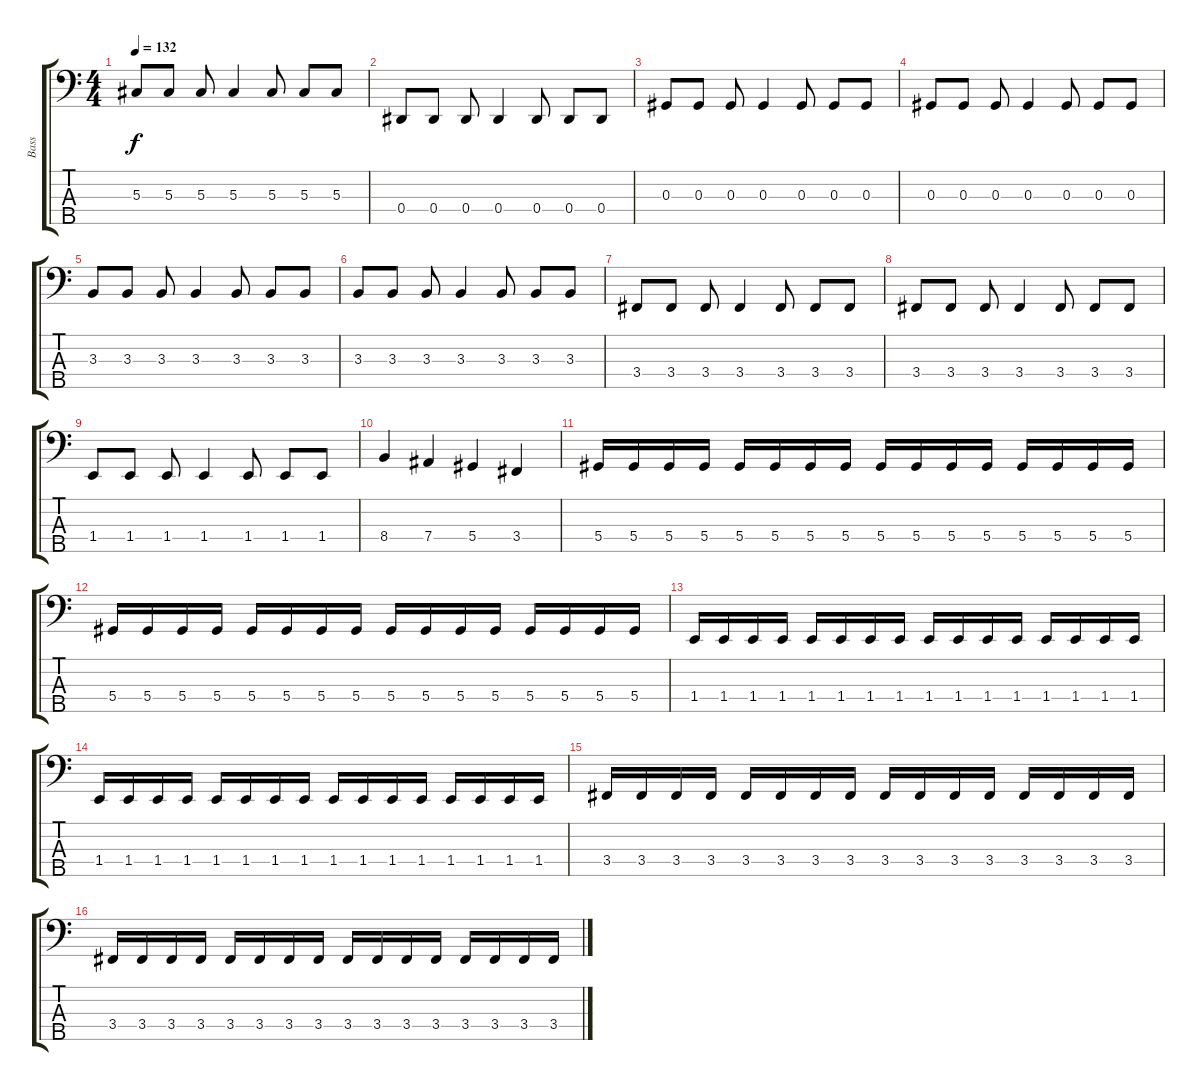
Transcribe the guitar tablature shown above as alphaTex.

\track ("Bass" "Bass") {mute instrument electricbassfinger}
\staff {score tabs}
\tuning (Gb2 Db2 Ab1 Eb1 Bb0) {hide}
\ts (4 4)
\tempo 132
\clef f4
\ks c
5.3.8{dy f} 5.3.8 5.3.8 5.3.4 5.3.8 5.3.8 5.3.8 |
0.4.8 0.4.8 0.4.8 0.4.4 0.4.8 0.4.8 0.4.8 |
0.3.8 0.3.8 0.3.8 0.3.4 0.3.8 0.3.8 0.3.8 |
0.3.8 0.3.8 0.3.8 0.3.4 0.3.8 0.3.8 0.3.8 |
3.3.8 3.3.8 3.3.8 3.3.4 3.3.8 3.3.8 3.3.8 |
3.3.8 3.3.8 3.3.8 3.3.4 3.3.8 3.3.8 3.3.8 |
3.4.8 3.4.8 3.4.8 3.4.4 3.4.8 3.4.8 3.4.8 |
3.4.8 3.4.8 3.4.8 3.4.4 3.4.8 3.4.8 3.4.8 |
1.4.8 1.4.8 1.4.8 1.4.4 1.4.8 1.4.8 1.4.8 |
8.4.4 7.4.4 5.4.4 3.4.4 |
5.4.16 5.4.16 5.4.16 5.4.16 5.4.16 5.4.16 5.4.16 5.4.16 5.4.16 5.4.16 5.4.16 5.4.16 5.4.16 5.4.16 5.4.16 5.4.16 |
5.4.16 5.4.16 5.4.16 5.4.16 5.4.16 5.4.16 5.4.16 5.4.16 5.4.16 5.4.16 5.4.16 5.4.16 5.4.16 5.4.16 5.4.16 5.4.16 |
1.4.16 1.4.16 1.4.16 1.4.16 1.4.16 1.4.16 1.4.16 1.4.16 1.4.16 1.4.16 1.4.16 1.4.16 1.4.16 1.4.16 1.4.16 1.4.16 |
1.4.16 1.4.16 1.4.16 1.4.16 1.4.16 1.4.16 1.4.16 1.4.16 1.4.16 1.4.16 1.4.16 1.4.16 1.4.16 1.4.16 1.4.16 1.4.16 |
3.4.16 3.4.16 3.4.16 3.4.16 3.4.16 3.4.16 3.4.16 3.4.16 3.4.16 3.4.16 3.4.16 3.4.16 3.4.16 3.4.16 3.4.16 3.4.16 |
3.4.16 3.4.16 3.4.16 3.4.16 3.4.16 3.4.16 3.4.16 3.4.16 3.4.16 3.4.16 3.4.16 3.4.16 3.4.16 3.4.16 3.4.16 3.4.16
